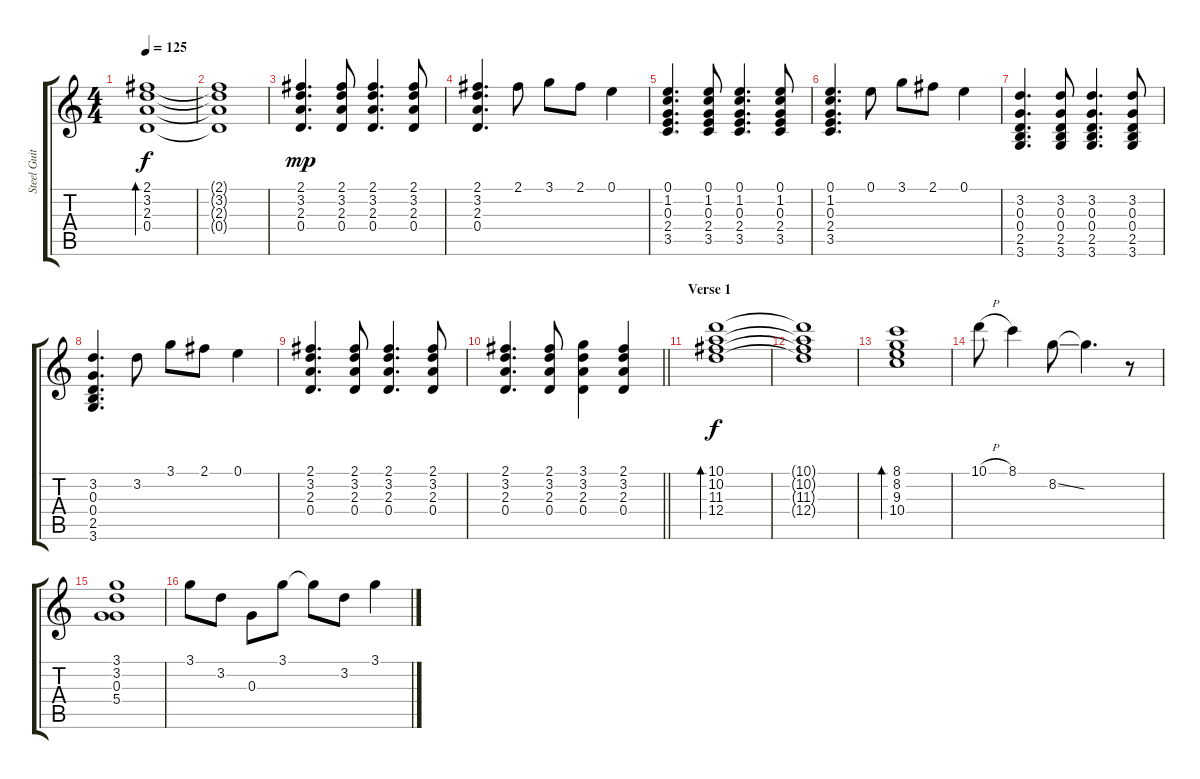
\track ("Steel Guitar" "Steel Guit") {instrument acousticguitarsteel}
\staff {score tabs}
\tuning (E4 B3 G3 D3 A2 E2) {hide}
\ts (4 4)
\tempo 125
\clef g2
\ks c
(2.1 3.2 2.3 0.4).1{bd 480 dy f} |
(2.1{t} 3.2{t} 2.3{t} 0.4{t}).1 |
(2.1 3.2 2.3 0.4).4{d dy mp} (2.1 3.2 2.3 0.4).8 (2.1 3.2 2.3 0.4).4{d} (2.1 3.2 2.3 0.4).8 |
(2.1 3.2 2.3 0.4).4{d} 2.1.8 3.1.8 2.1.8 0.1.4 |
(0.1 1.2 0.3 2.4 3.5).4{d} (0.1 1.2 0.3 2.4 3.5).8 (0.1 1.2 0.3 2.4 3.5).4{d} (0.1 1.2 0.3 2.4 3.5).8 |
(0.1 1.2 0.3 2.4 3.5).4{d} 0.1.8 3.1.8 2.1.8 0.1.4 |
(3.2 0.3 0.4 2.5 3.6).4{d} (3.2 0.3 0.4 2.5 3.6).8 (3.2 0.3 0.4 2.5 3.6).4{d} (3.2 0.3 0.4 2.5 3.6).8 |
(3.2 0.3 0.4 2.5 3.6).4{d} 3.2.8 3.1.8 2.1.8 0.1.4 |
(2.1 3.2 2.3 0.4).4{d} (2.1 3.2 2.3 0.4).8 (2.1 3.2 2.3 0.4).4{d} (2.1 3.2 2.3 0.4).8 |
\barLineRight lightlight
(2.1 3.2 2.3 0.4).4{d} (2.1 3.2 2.3 0.4).8 (3.1 3.2 2.3 0.4).4 (2.1 3.2 2.3 0.4).4 |
\section ("" "Verse 1")
(10.1 10.2 11.3 12.4).1{bd 480 dy f} |
(10.1{t} 10.2{t} 11.3{t} 12.4{t}).1 |
(8.1 8.2 9.3 10.4).1{bd 480} |
10.1{h}.8 8.1.4 8.2{ss}.8 8.2{t}.4{d} r.8 |
(3.1 3.2 0.3 5.4).1 |
3.1.8 3.2.8 0.3.8 3.1.8 3.1{t}.8 3.2.8 3.1.4
